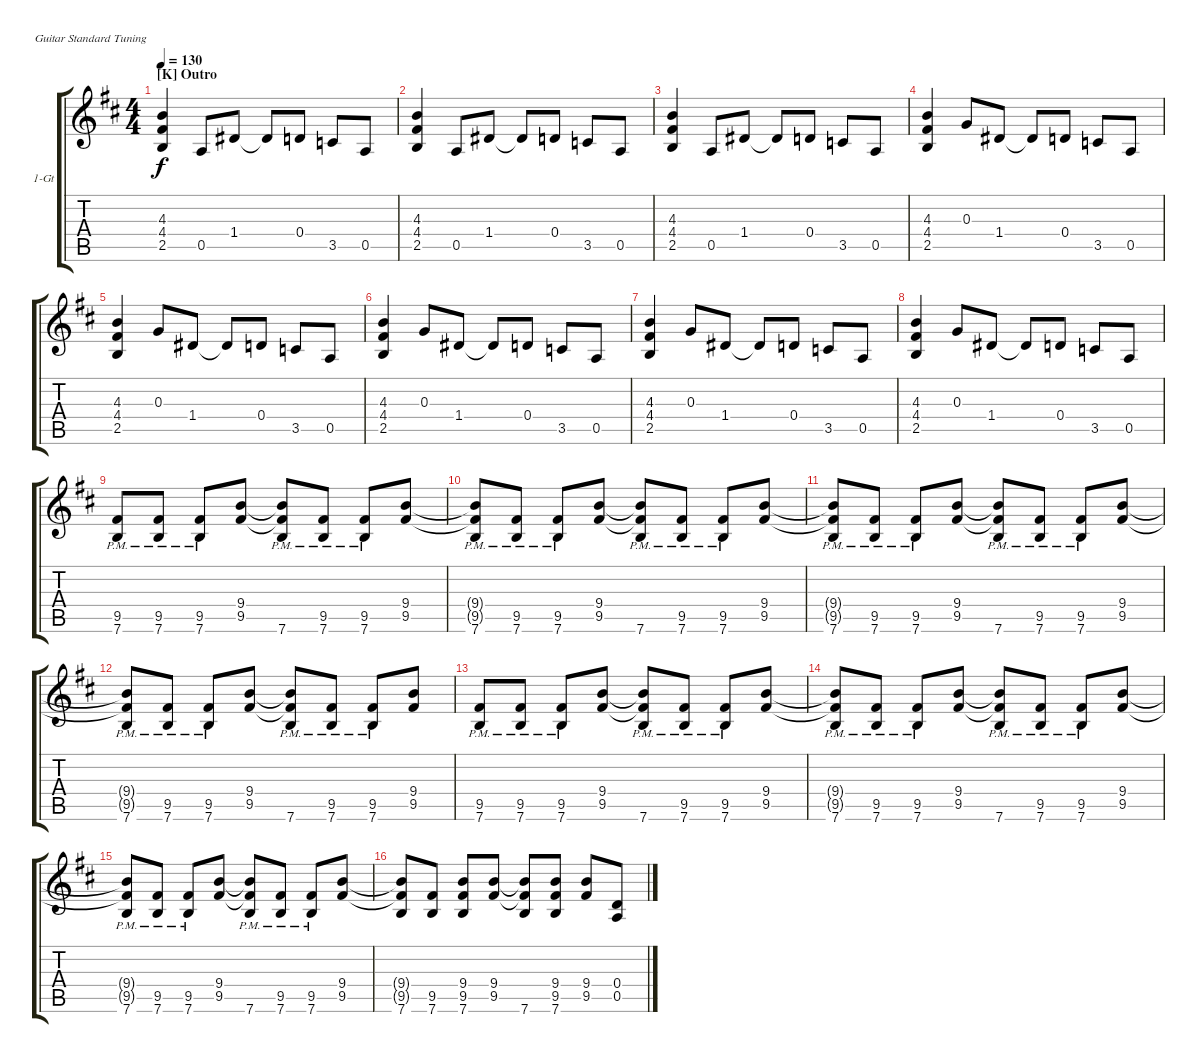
\defaultSystemsLayout 4
\bracketExtendMode groupsimilarinstruments
\firstSystemTrackNameOrientation horizontal
\otherSystemsTrackNameOrientation horizontal
\track ("Guitar" "1-Gt") {instrument distortionguitar}
\staff {score tabs}
\tuning (E4 B3 G3 D3 A2 E2)
\ts (4 4)
\section ("K" "Outro")
\tempo 130
\clef g2
\scale
1.06305
\ks d
(2.5 4.4 4.3).4{dy f} 0.5.8 1.4.8 1.4{t}.8 0.4.8 3.5.8 0.5.8 |
\scale
0.936948 (2.5 4.4 4.3).4 0.5.8 1.4.8 1.4{t}.8 0.4.8 3.5.8 0.5.8 |
\scale
1.06305 (2.5 4.4 4.3).4 0.5.8 1.4.8 1.4{t}.8 0.4.8 3.5.8 0.5.8 |
\scale
0.936948 (2.5 4.4 4.3).4 0.3.8 1.4.8 1.4{t}.8 0.4.8 3.5.8 0.5.8 |
\scale
1.06305 (2.5 4.4 4.3).4 0.3.8 1.4.8 1.4{t}.8 0.4.8 3.5.8 0.5.8 |
\scale
0.936948 (2.5 4.4 4.3).4 0.3.8 1.4.8 1.4{t}.8 0.4.8 3.5.8 0.5.8 |
\scale
1.06305 (2.5 4.4 4.3).4 0.3.8 1.4.8 1.4{t}.8 0.4.8 3.5.8 0.5.8 |
\scale
0.936948 (2.5 4.4 4.3).4 0.3.8 1.4.8 1.4{t}.8 0.4.8 3.5.8 0.5.8 |
\scale
1.06305 (7.6{pm} 9.5{pm}).8 (7.6{pm} 9.5{pm}).8 (7.6{pm} 9.5{pm}).8 (9.5 9.4).8 (9.5{t} 9.4{t} 7.6{pm}).8 (7.6{pm} 9.5{pm}).8 (7.6{pm} 9.5{pm}).8 (9.5 9.4).8 |
\scale
0.936948 (7.6{pm} 9.5{t} 9.4{t}).8 (7.6{pm} 9.5{pm}).8 (7.6{pm} 9.5{pm}).8 (9.5 9.4).8 (9.5{t} 9.4{t} 7.6{pm}).8 (7.6{pm} 9.5{pm}).8 (7.6{pm} 9.5{pm}).8 (9.5 9.4).8 |
\scale
1.06305 (9.5{t} 9.4{t} 7.6{pm}).8 (7.6{pm} 9.5{pm}).8 (7.6{pm} 9.5{pm}).8 (9.5 9.4).8 (9.5{t} 9.4{t} 7.6{pm}).8 (7.6{pm} 9.5{pm}).8 (7.6{pm} 9.5{pm}).8 (9.5 9.4).8 |
\scale
0.936948 (9.5{t} 9.4{t} 7.6{pm}).8 (7.6{pm} 9.5{pm}).8 (7.6{pm} 9.5{pm}).8 (9.5 9.4).8 (9.5{t} 9.4{t} 7.6{pm}).8 (7.6{pm} 9.5{pm}).8 (7.6{pm} 9.5{pm}).8 (9.5 9.4).8 |
\scale
1.06305 (7.6{pm} 9.5{pm}).8 (7.6{pm} 9.5{pm}).8 (7.6{pm} 9.5{pm}).8 (9.5 9.4).8 (9.5{t} 9.4{t} 7.6{pm}).8 (7.6{pm} 9.5{pm}).8 (7.6{pm} 9.5{pm}).8 (9.5 9.4).8 |
\scale
0.936948 (7.6{pm} 9.5{t} 9.4{t}).8 (7.6{pm} 9.5{pm}).8 (7.6{pm} 9.5{pm}).8 (9.5 9.4).8 (9.5{t} 9.4{t} 7.6{pm}).8 (7.6{pm} 9.5{pm}).8 (7.6{pm} 9.5{pm}).8 (9.5 9.4).8 |
\scale
1.06305 (9.5{t} 9.4{t} 7.6{pm}).8 (7.6{pm} 9.5{pm}).8 (7.6{pm} 9.5{pm}).8 (9.5 9.4).8 (9.5{t} 9.4{t} 7.6{pm}).8 (7.6{pm} 9.5{pm}).8 (7.6{pm} 9.5{pm}).8 (9.5 9.4).8 |
\scale
0.936948 (9.5{t} 9.4{t} 7.6).8 (7.6 9.5).8 (7.6 9.5 9.4).8 (9.5 9.4).8 (9.5{t} 9.4{t} 7.6).8 (7.6 9.5 9.4).8 (9.5 9.4).8 (0.5 0.4).8
